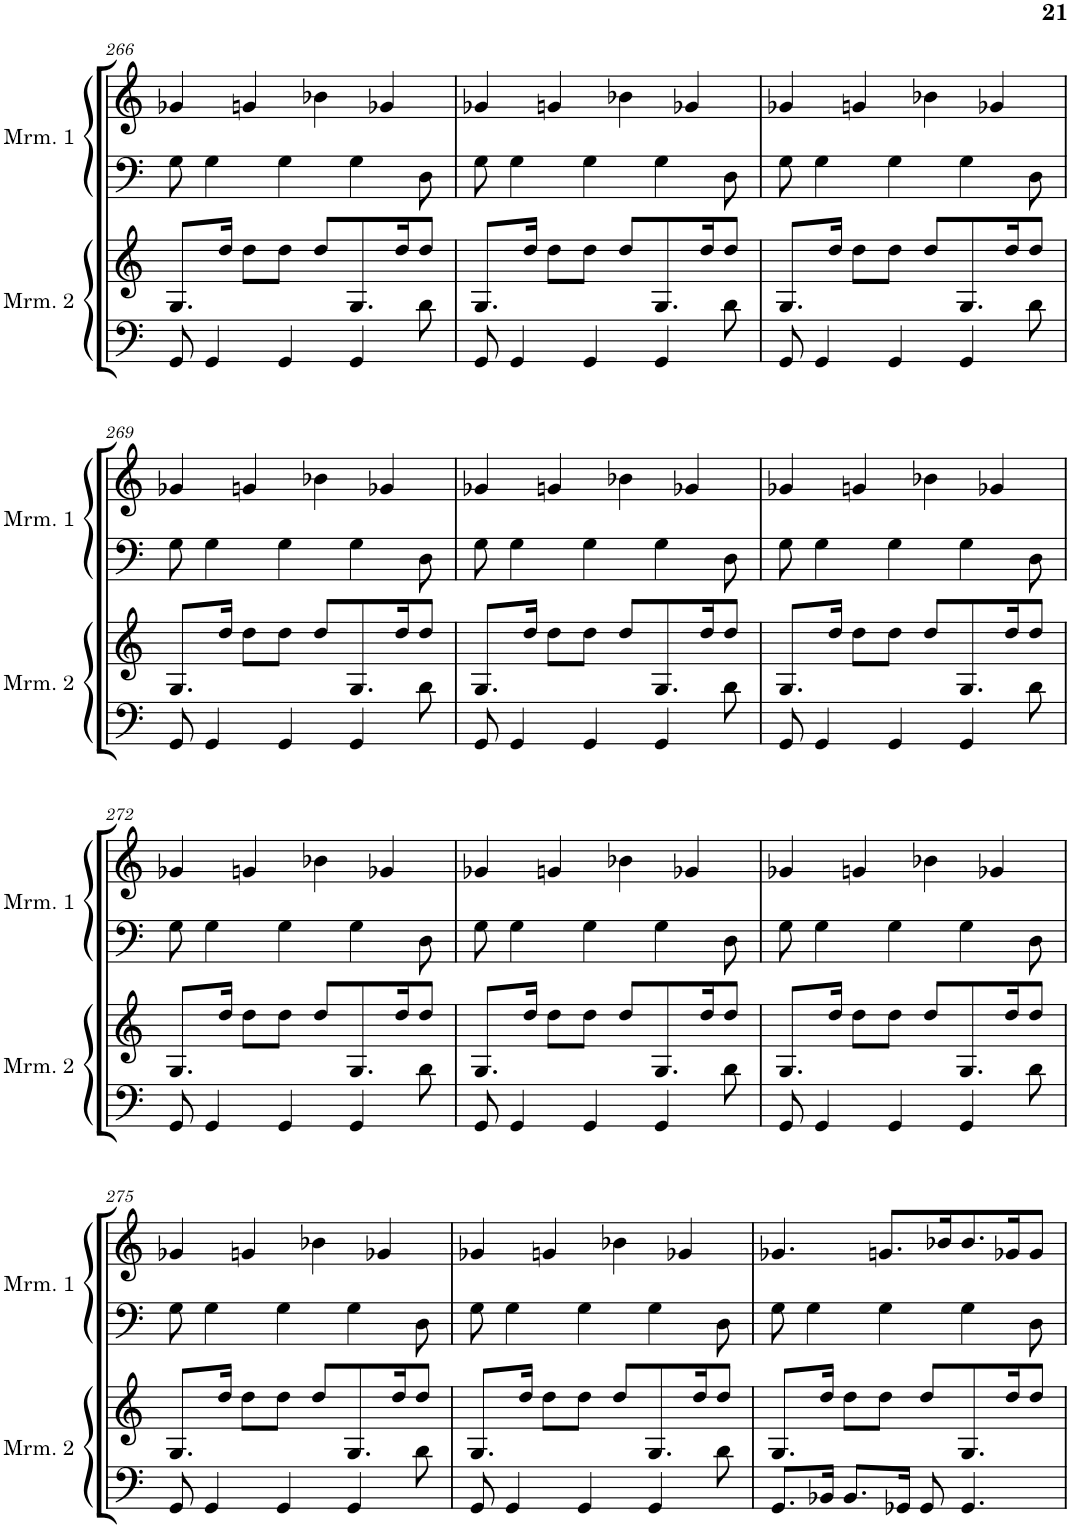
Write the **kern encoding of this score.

**kern	**kern	**kern	**kern
*part4	*part3	*part2	*part1
*staff4	*staff3	*staff2	*staff1
*I"Marimba 2	*I"Marimba 2	*I"Marimba 1	*I"Marimba 1
*I'Mrm. 2	*I'Mrm. 2	*I'Mrm. 1	*I'Mrm. 1
!!LO:PB:g=z
*clefF4	*clefG2	*clefF4	*clefG2
*k[]	*k[]	*k[]	*k[]
*M4/4	*M4/4	*M4/4	*M4/4
=266	=266	=266	=266
8GG/	8.G/L	8G\	4g-X/
4GG/	.	4G\	.
.	16dd/Jk	.	.
.	8dd\L	.	4gn/
4GG/	8dd\J	4G\	.
.	8dd/L	.	4b-X\
4GG/	8.G/	4G\	.
.	.	.	4g-X/
.	16dd/K	.	.
8d\	8dd/J	8D\	.
=267	=267	=267	=267
8GG/	8.G/L	8G\	4g-X/
4GG/	.	4G\	.
.	16dd/Jk	.	.
.	8dd\L	.	4gn/
4GG/	8dd\J	4G\	.
.	8dd/L	.	4b-X\
4GG/	8.G/	4G\	.
.	.	.	4g-X/
.	16dd/K	.	.
8d\	8dd/J	8D\	.
=268	=268	=268	=268
8GG/	8.G/L	8G\	4g-X/
4GG/	.	4G\	.
.	16dd/Jk	.	.
.	8dd\L	.	4gn/
4GG/	8dd\J	4G\	.
.	8dd/L	.	4b-X\
4GG/	8.G/	4G\	.
.	.	.	4g-X/
.	16dd/K	.	.
8d\	8dd/J	8D\	.
!!LO:LB:g=z
=269	=269	=269	=269
8GG/	8.G/L	8G\	4g-X/
4GG/	.	4G\	.
.	16dd/Jk	.	.
.	8dd\L	.	4gn/
4GG/	8dd\J	4G\	.
.	8dd/L	.	4b-X\
4GG/	8.G/	4G\	.
.	.	.	4g-X/
.	16dd/K	.	.
8d\	8dd/J	8D\	.
=270	=270	=270	=270
8GG/	8.G/L	8G\	4g-X/
4GG/	.	4G\	.
.	16dd/Jk	.	.
.	8dd\L	.	4gn/
4GG/	8dd\J	4G\	.
.	8dd/L	.	4b-X\
4GG/	8.G/	4G\	.
.	.	.	4g-X/
.	16dd/K	.	.
8d\	8dd/J	8D\	.
=271	=271	=271	=271
8GG/	8.G/L	8G\	4g-X/
4GG/	.	4G\	.
.	16dd/Jk	.	.
.	8dd\L	.	4gn/
4GG/	8dd\J	4G\	.
.	8dd/L	.	4b-X\
4GG/	8.G/	4G\	.
.	.	.	4g-X/
.	16dd/K	.	.
8d\	8dd/J	8D\	.
!!LO:LB:g=z
=272	=272	=272	=272
8GG/	8.G/L	8G\	4g-X/
4GG/	.	4G\	.
.	16dd/Jk	.	.
.	8dd\L	.	4gn/
4GG/	8dd\J	4G\	.
.	8dd/L	.	4b-X\
4GG/	8.G/	4G\	.
.	.	.	4g-X/
.	16dd/K	.	.
8d\	8dd/J	8D\	.
=273	=273	=273	=273
8GG/	8.G/L	8G\	4g-X/
4GG/	.	4G\	.
.	16dd/Jk	.	.
.	8dd\L	.	4gn/
4GG/	8dd\J	4G\	.
.	8dd/L	.	4b-X\
4GG/	8.G/	4G\	.
.	.	.	4g-X/
.	16dd/K	.	.
8d\	8dd/J	8D\	.
=274	=274	=274	=274
8GG/	8.G/L	8G\	4g-X/
4GG/	.	4G\	.
.	16dd/Jk	.	.
.	8dd\L	.	4gn/
4GG/	8dd\J	4G\	.
.	8dd/L	.	4b-X\
4GG/	8.G/	4G\	.
.	.	.	4g-X/
.	16dd/K	.	.
8d\	8dd/J	8D\	.
!!LO:LB:g=z
=275	=275	=275	=275
8GG/	8.G/L	8G\	4g-X/
4GG/	.	4G\	.
.	16dd/Jk	.	.
.	8dd\L	.	4gn/
4GG/	8dd\J	4G\	.
.	8dd/L	.	4b-X\
4GG/	8.G/	4G\	.
.	.	.	4g-X/
.	16dd/K	.	.
8d\	8dd/J	8D\	.
=276	=276	=276	=276
8GG/	8.G/L	8G\	4g-X/
4GG/	.	4G\	.
.	16dd/Jk	.	.
.	8dd\L	.	4gn/
4GG/	8dd\J	4G\	.
.	8dd/L	.	4b-X\
4GG/	8.G/	4G\	.
.	.	.	4g-X/
.	16dd/K	.	.
8d\	8dd/J	8D\	.
=277	=277	=277	=277
8.GG/L	8.G/L	8G\	4.g-X/
.	.	4G\	.
16BB-X/Jk	16dd/Jk	.	.
8.BB-/L	8dd\L	.	.
.	8dd\J	4G\	8.gn/L
16GG-X/Jk	.	.	.
8GG-/	8dd/L	.	.
.	.	.	16b-X/K
4.GG-/	8.G/	4G\	8.b-/
.	16dd/K	.	16g-X/K
.	8dd/J	8D\	8g-/J
=	=	=	=
*-	*-	*-	*-
